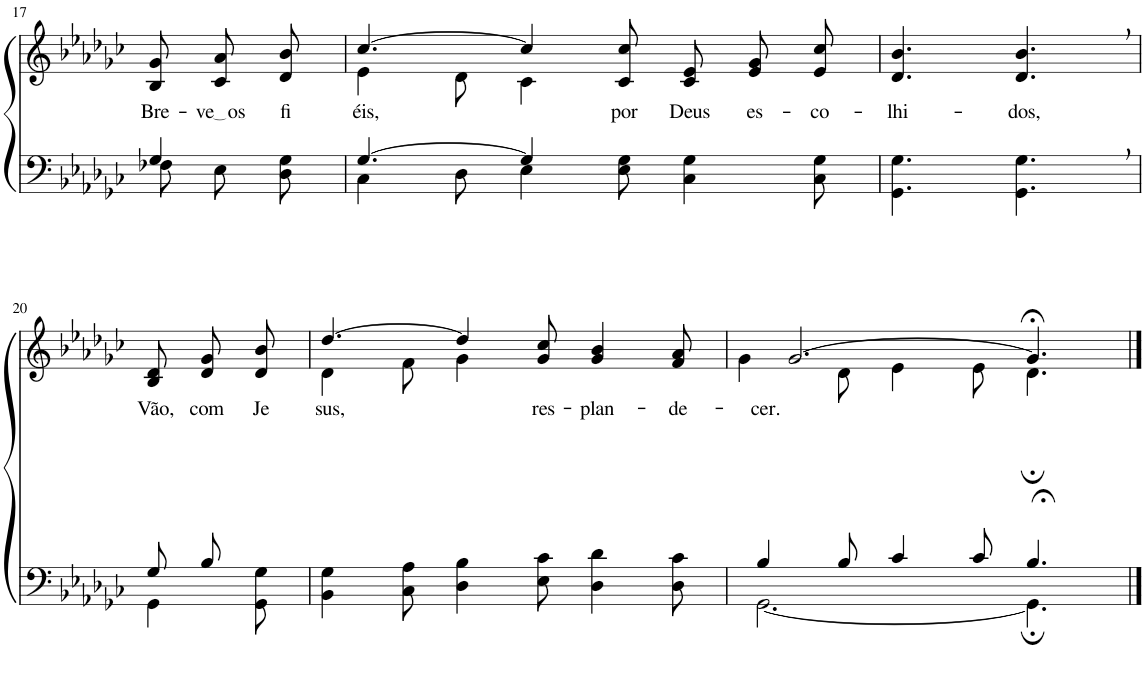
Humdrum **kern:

**kern	**kern	**text
*part2	*part1	*part1
*staff2	*staff1	*staff1
*I"Parte III e IV	*I"Parte I e II	*
!!LO:PB:g=z
*clefF4	*clefG2	*
*Trd-1c-2	*Trd-1c-2	*
*k[b-e-a-d-g-c-]	*k[b-e-a-d-g-c-]	*
*M9/8	*M9/8	*
=17	=17	=17
*^	*	*
!	!	!	!LO:LY:b
4G-/	8F-X\L	8B-/ 8g-/L	Bre-
!	!	!	!LO:LY:b
.	8E-\	8c-/ 8a-/	ve os
!	!	!	!LO:LY:b
8ryy	8D-\ 8G-\J	8d-/ 8b-/J	fi-
=18	=18	=18	=18
*	*	*^	*
!	!	!	!	!LO:LY:b
[4.G-/	4C-\	[4.cc-/	4e-\	-éis,
.	8D-\	.	8d-\	.
4G-/]	4E-\	4cc-/]	4c-\	.
!	!	!	!	!LO:LY:b
2ryy	8E-\ 8G-\	8c-/ 8cc-/	2ryy	por
!	!	!	!	!LO:LY:b
.	4C-\ 4G-\	8c-/ 8e-/L	.	Deus
!	!	!	!	!LO:LY:b
.	.	8e-/ 8g-/	.	es-
!	!	!	!	!LO:LY:b
.	8C-\ 8G-\	8e-/ 8cc-/J	.	-co-
*	*	*v	*v	*
=19	=19	=19	=19
!	!	!	!LO:LY:b
*v	*v	*	*
4.GG-\ 4.G-\	4.d-/ 4.b-/	-lhi-
!	!	!LO:LY:b
4.GG-\, 4.G-\,	4.d-/, 4.b-/,	-dos,
!!LO:LB:g=z
=20	=20	=20
*^	*	*
!	!	!	!LO:LY:b
8G-/L	4GG-\	8B-/ 8d-/L	Vão,
!	!	!	!LO:LY:b
8B-/J	.	8d-/ 8g-/	com
!	!	!	!LO:LY:b
8ryy	8GG-\ 8G-\	8d-/ 8b-/J	Je-
=21	=21	=21	=21
*	*	*^	*
!	!	!	!	!LO:LY:b
*v	*v	*	*	*
4BB-\ 4G-\	[4.dd-/	4d-\	-sus,
8C-\ 8A-\	.	8f\	.
4D-\ 4B-\	4dd-/]	4g-\	.
!	!	!	!LO:LY:b
8E-\ 8c-\	8g-/ 8cc-/	2ryy	res-
!	!	!	!LO:LY:b
4D-\ 4d-\	4g-/ 4b-/	.	-plan-
!	!	!	!LO:LY:b
8D-\ 8c-\	8f/ 8a-/	.	-de-
=22	=22	=22	=22
*^	*	*	*
!	!	!	!	!LO:LY:b
4B-/	[2.GG-\	[2.g-/	4g-\	-cer.
8B-/	.	.	8d-\	.
4c-/	.	.	4e-\	.
8c-/	.	.	8e-\	.
4.B-;</	4.GG-;\]	4.g-;</]	4.d-;\	.
*v	*v	*	*	*
*	*v	*v	*
==	==	==
*-	*-	*-
